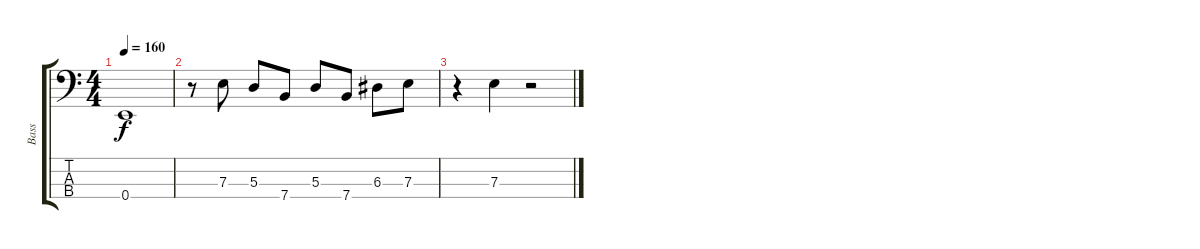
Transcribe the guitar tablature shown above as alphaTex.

\track ("Bass" "Bass") {instrument electricbasspick}
\staff {score tabs}
\tuning (G2 D2 A1 E1) {hide}
\ts (4 4)
\tempo 160
\clef f4
\ks c
0.4{t}.1{dy f} |
r.8 7.3.8 5.3.8 7.4.8 5.3.8 7.4.8 6.3.8 7.3.8 |
r.4 7.3.4 r.2
